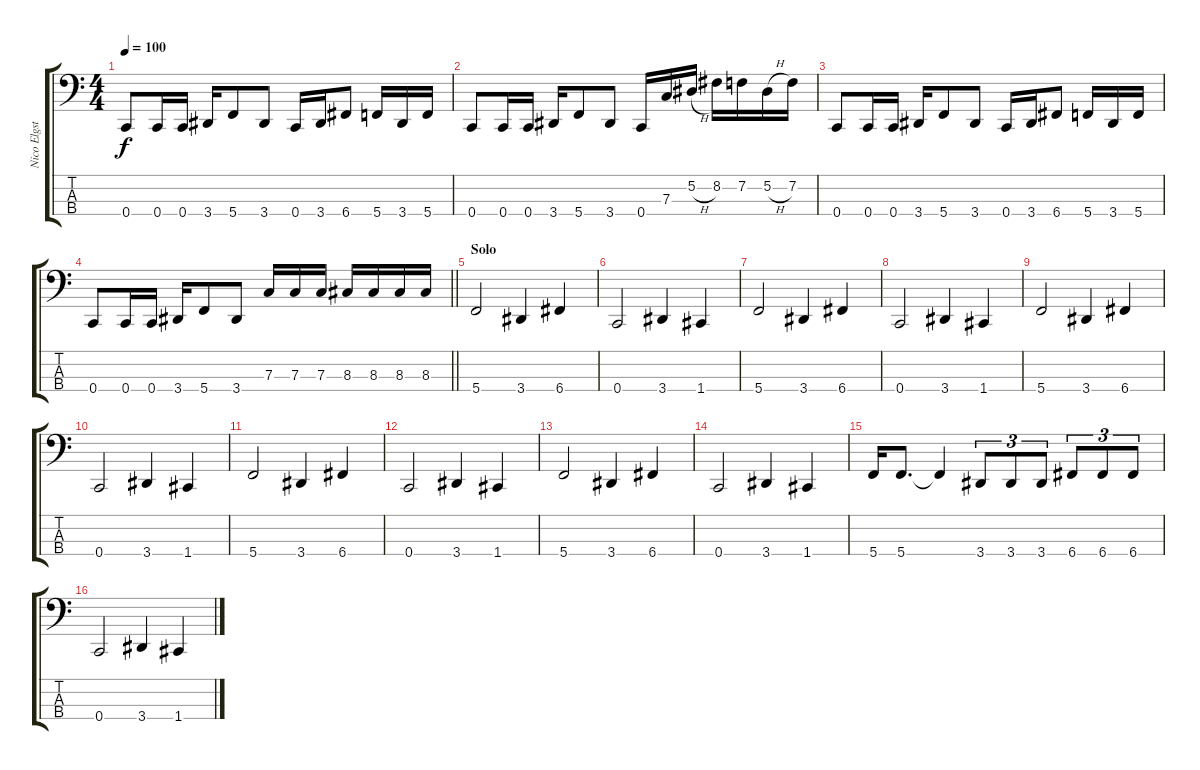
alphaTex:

\track ("Nico Elgstrand" "Nico Elgst") {instrument electricbasspick}
\staff {score tabs}
\tuning (Eb2 Bb1 F1 C1) {hide}
\ts (4 4)
\tempo 100
\clef f4
\ks c
0.4.8{dy f} 0.4.16 0.4.16 3.4.16 5.4.8 3.4.8 0.4.16 3.4.16 6.4.8 5.4.16 3.4.16 5.4.16 |
0.4.8 0.4.16 0.4.16 3.4.16 5.4.8 3.4.8 0.4.16 7.3.16 5.2{h}.16 8.2.16 7.2.16 5.2{h}.16 7.2.16 |
0.4.8 0.4.16 0.4.16 3.4.16 5.4.8 3.4.8 0.4.16 3.4.16 6.4.8 5.4.16 3.4.16 5.4.16 |
\barLineRight lightlight
0.4.8 0.4.16 0.4.16 3.4.16 5.4.8 3.4.8 7.3.16 7.3.16 7.3.16 8.3.16 8.3.16 8.3.16 8.3.16 |
\section ("" "Solo")
5.4.2 3.4.4 6.4.4 |
0.4.2 3.4.4 1.4.4 |
5.4.2 3.4.4 6.4.4 |
0.4.2 3.4.4 1.4.4 |
5.4.2 3.4.4 6.4.4 |
0.4.2 3.4.4 1.4.4 |
5.4.2 3.4.4 6.4.4 |
0.4.2 3.4.4 1.4.4 |
5.4.2 3.4.4 6.4.4 |
0.4.2 3.4.4 1.4.4 |
5.4.16 5.4.8{d} 5.4{t}.4 3.4.8{tu (3 2)} 3.4.8{tu (3 2)} 3.4.8{tu (3 2)} 6.4.8{tu (3 2)} 6.4.8{tu (3 2)} 6.4.8{tu (3 2)} |
0.4.2 3.4.4 1.4.4
